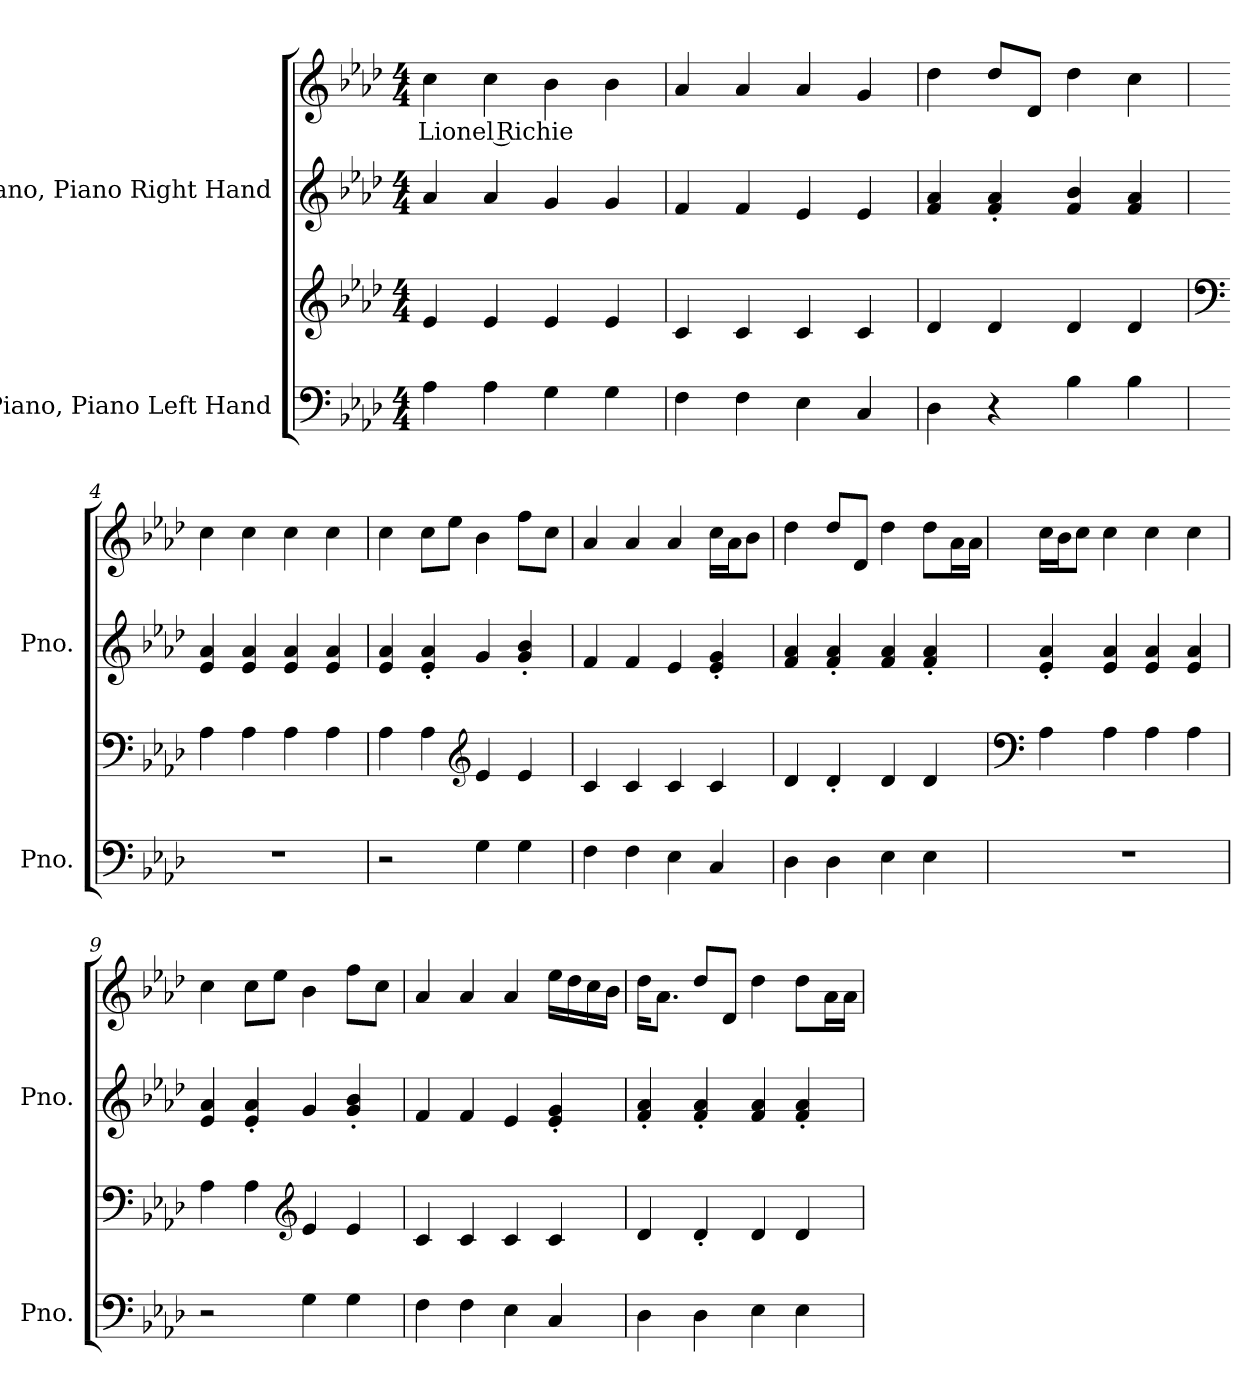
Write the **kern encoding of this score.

**kern	**kern	**kern	**kern	**text
*part2	*part2	*part1	*part1	*part1
*staff4	*staff3	*staff2	*staff1	*staff1
*I"Piano, Piano Left Hand	*	*I"Piano, Piano Right Hand	*	*
*I'Pno.	*	*I'Pno.	*	*
*clefF4	*clefG2	*clefG2	*clefG2	*
*k[b-e-a-d-]	*k[b-e-a-d-]	*k[b-e-a-d-]	*k[b-e-a-d-]	*
*M4/4	*M4/4	*M4/4	*M4/4	*
*MM64	*MM64	*MM64	*MM64	*
=1	=1	=1	=1	=1
!	!	!	!	!LO:LY:b
4A-\	4e-/	4a-/	4cc\	Lionel Richie
4A-\	4e-/	4a-/	4cc\	.
4G\	4e-/	4g/	4b-\	.
4G\	4e-/	4g/	4b-\	.
=2	=2	=2	=2	=2
4F\	4c/	4f/	4a-/	.
4F\	4c/	4f/	4a-/	.
4E-\	4c/	4e-/	4a-/	.
4C/	4c/	4e-/	4g/	.
=3	=3	=3	=3	=3
4D-\	4d-/	4f/ 4a-/	4dd-\	.
4r	4d-/	4f/' 4a-/'	8dd-/L	.
.	.	.	8d-/J	.
4B-\	4d-/	4f/ 4b-/	4dd-\	.
4B-\	4d-/	4f/ 4a-/	4cc\	.
=4	=4	=4	=4	=4
*	*clefF4	*	*	*
1r	4A-\	4e-/ 4a-/	4cc\	.
.	4A-\	4e-/ 4a-/	4cc\	.
.	4A-\	4e-/ 4a-/	4cc\	.
.	4A-\	4e-/ 4a-/	4cc\	.
!!LO:LB:g=z
=5	=5	=5	=5	=5
2r	4A-\	4e-/ 4a-/	4cc\	.
.	4A-\	4e-/' 4a-/'	8cc\L	.
.	.	.	8ee-\J	.
*	*clefG2	*	*	*
4G\	4e-/	4g/	4b-\	.
4G\	4e-/	4g/' 4b-/'	8ff\L	.
.	.	.	8cc\J	.
=6	=6	=6	=6	=6
4F\	4c/	4f/	4a-/	.
4F\	4c/	4f/	4a-/	.
4E-\	4c/	4e-/	4a-/	.
4C/	4c/	4e-/' 4g/'	16cc\LL	.
.	.	.	16a-\J	.
.	.	.	8b-\J	.
=7	=7	=7	=7	=7
4D-\	4d-/	4f/ 4a-/	4dd-\	.
4D-\	4d-'/	4f/' 4a-/'	8dd-/L	.
.	.	.	8d-/J	.
4E-\	4d-/	4f/ 4a-/	4dd-\	.
4E-\	4d-/	4f/' 4a-/'	8dd-\L	.
.	.	.	16a-\L	.
.	.	.	16a-\JJ	.
=8	=8	=8	=8	=8
*	*clefF4	*	*	*
1r	4A-\	4e-/' 4a-/'	16cc\LL	.
.	.	.	16b-\J	.
.	.	.	8cc\J	.
.	4A-\	4e-/ 4a-/	4cc\	.
.	4A-\	4e-/ 4a-/	4cc\	.
.	4A-\	4e-/ 4a-/	4cc\	.
=9	=9	=9	=9	=9
2r	4A-\	4e-/ 4a-/	4cc\	.
.	4A-\	4e-/' 4a-/'	8cc\L	.
.	.	.	8ee-\J	.
*	*clefG2	*	*	*
4G\	4e-/	4g/	4b-\	.
4G\	4e-/	4g/' 4b-/'	8ff\L	.
.	.	.	8cc\J	.
!!LO:LB:g=z
=10	=10	=10	=10	=10
4F\	4c/	4f/	4a-/	.
4F\	4c/	4f/	4a-/	.
4E-\	4c/	4e-/	4a-/	.
4C/	4c/	4e-/' 4g/'	16ee-\LL	.
.	.	.	16dd-\	.
.	.	.	16cc\	.
.	.	.	16b-\JJ	.
=11	=11	=11	=11	=11
4D-\	4d-/	4f/' 4a-/'	16dd-\KL	.
.	.	.	8.a-\J	.
4D-\	4d-'/	4f/' 4a-/'	8dd-/L	.
.	.	.	8d-/J	.
4E-\	4d-/	4f/ 4a-/	4dd-\	.
4E-\	4d-/	4f/' 4a-/'	8dd-\L	.
.	.	.	16a-\L	.
.	.	.	16a-\JJ	.
=	=	=	=	=
*-	*-	*-	*-	*-
